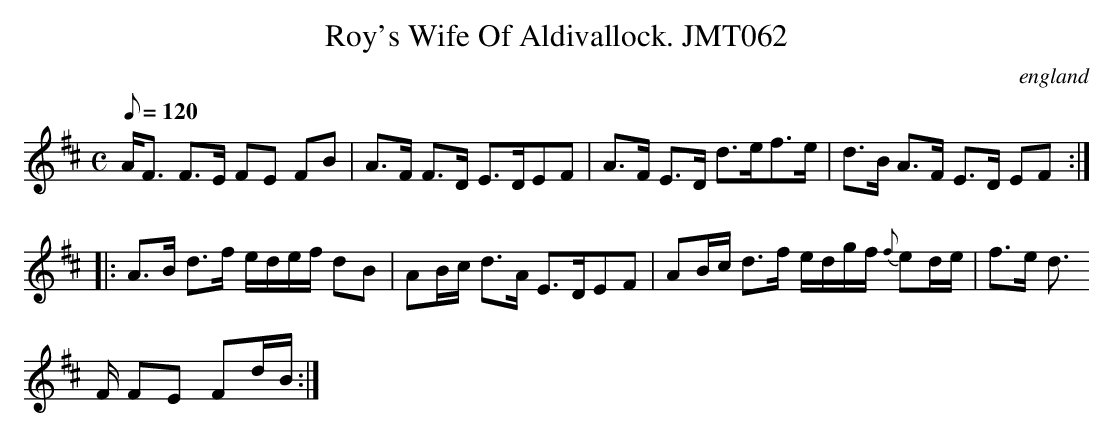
X:1
T:Roy's Wife Of Aldivallock. JMT062
O:england
M:C
L:1/8
Q:120
K:D
A<F F>E FE FB|A>F F>D E>DEF|A>F E>D d>ef>e|d>B A>F E>D EF:|
|:A>B d>f e/d/e/f/ dB|AB/c/ d>A E>DEF|AB/c/ d>f e/d/g/f/ {f}ed/e/|f>e d>
F FE Fd/B/:|]
